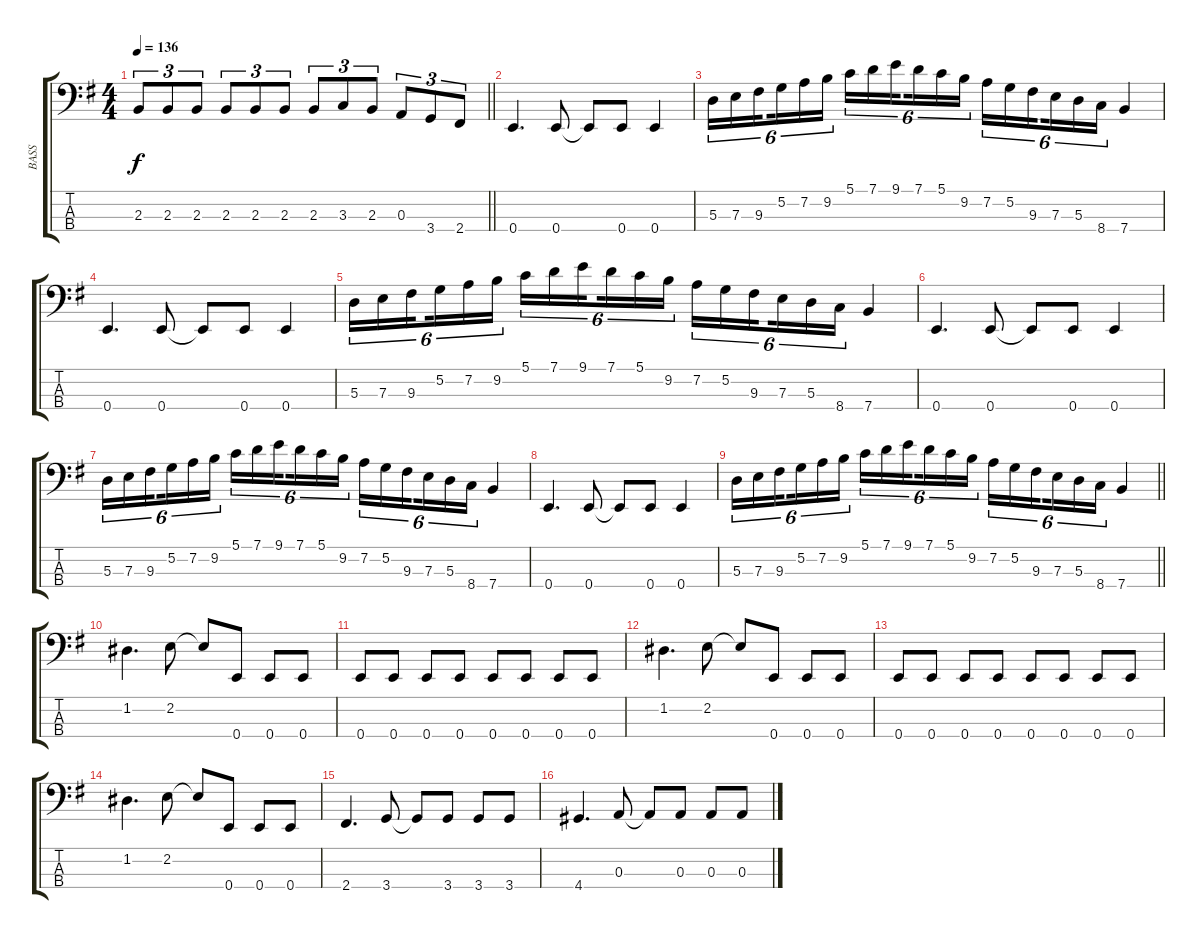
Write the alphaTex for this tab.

\track ("BASS" "BASS") {instrument electricbassfinger}
\staff {score tabs}
\tuning (G2 D2 A1 E1) {hide}
\ts (4 4)
\tempo 136
\clef f4
\barLineRight lightlight
\ks eminor
2.3.8{tu (3 2) dy f} 2.3.8{tu (3 2)} 2.3.8{tu (3 2)} 2.3.8{tu (3 2)} 2.3.8{tu (3 2)} 2.3.8{tu (3 2)} 2.3.8{tu (3 2)} 3.3.8{tu (3 2)} 2.3.8{tu (3 2)} 0.3.8{tu (3 2)} 3.4.8{tu (3 2)} 2.4.8{tu (3 2)} |
0.4.4{d} 0.4.8 0.4{t}.8 0.4.8 0.4.4 |
5.3.16{tu (6 4)} 7.3.16{tu (6 4)} 9.3.16{tu (6 4) beam splitsecondary} 5.2.16{tu (6 4)} 7.2.16{tu (6 4)} 9.2.16{tu (6 4)} 5.1.16{tu (6 4)} 7.1.16{tu (6 4)} 9.1.16{tu (6 4) beam splitsecondary} 7.1.16{tu (6 4)} 5.1.16{tu (6 4)} 9.2.16{tu (6 4)} 7.2.16{tu (6 4)} 5.2.16{tu (6 4)} 9.3.16{tu (6 4) beam splitsecondary} 7.3.16{tu (6 4)} 5.3.16{tu (6 4)} 8.4.16{tu (6 4)} 7.4.4 |
0.4.4{d} 0.4.8 0.4{t}.8 0.4.8 0.4.4 |
5.3.16{tu (6 4)} 7.3.16{tu (6 4)} 9.3.16{tu (6 4) beam splitsecondary} 5.2.16{tu (6 4)} 7.2.16{tu (6 4)} 9.2.16{tu (6 4)} 5.1.16{tu (6 4)} 7.1.16{tu (6 4)} 9.1.16{tu (6 4) beam splitsecondary} 7.1.16{tu (6 4)} 5.1.16{tu (6 4)} 9.2.16{tu (6 4)} 7.2.16{tu (6 4)} 5.2.16{tu (6 4)} 9.3.16{tu (6 4) beam splitsecondary} 7.3.16{tu (6 4)} 5.3.16{tu (6 4)} 8.4.16{tu (6 4)} 7.4.4 |
0.4.4{d} 0.4.8 0.4{t}.8 0.4.8 0.4.4 |
5.3.16{tu (6 4)} 7.3.16{tu (6 4)} 9.3.16{tu (6 4) beam splitsecondary} 5.2.16{tu (6 4)} 7.2.16{tu (6 4)} 9.2.16{tu (6 4)} 5.1.16{tu (6 4)} 7.1.16{tu (6 4)} 9.1.16{tu (6 4) beam splitsecondary} 7.1.16{tu (6 4)} 5.1.16{tu (6 4)} 9.2.16{tu (6 4)} 7.2.16{tu (6 4)} 5.2.16{tu (6 4)} 9.3.16{tu (6 4) beam splitsecondary} 7.3.16{tu (6 4)} 5.3.16{tu (6 4)} 8.4.16{tu (6 4)} 7.4.4 |
0.4.4{d} 0.4.8 0.4{t}.8 0.4.8 0.4.4 |
\barLineRight lightlight
5.3.16{tu (6 4)} 7.3.16{tu (6 4)} 9.3.16{tu (6 4) beam splitsecondary} 5.2.16{tu (6 4)} 7.2.16{tu (6 4)} 9.2.16{tu (6 4)} 5.1.16{tu (6 4)} 7.1.16{tu (6 4)} 9.1.16{tu (6 4) beam splitsecondary} 7.1.16{tu (6 4)} 5.1.16{tu (6 4)} 9.2.16{tu (6 4)} 7.2.16{tu (6 4)} 5.2.16{tu (6 4)} 9.3.16{tu (6 4) beam splitsecondary} 7.3.16{tu (6 4)} 5.3.16{tu (6 4)} 8.4.16{tu (6 4)} 7.4.4 |
1.2.4{d} 2.2.8 2.2{t}.8 0.4.8 0.4.8 0.4.8 |
0.4.8 0.4.8 0.4.8 0.4.8 0.4.8 0.4.8 0.4.8 0.4.8 |
1.2.4{d} 2.2.8 2.2{t}.8 0.4.8 0.4.8 0.4.8 |
0.4.8 0.4.8 0.4.8 0.4.8 0.4.8 0.4.8 0.4.8 0.4.8 |
1.2.4{d} 2.2.8 2.2{t}.8 0.4.8 0.4.8 0.4.8 |
2.4.4{d} 3.4.8 3.4{t}.8 3.4.8 3.4.8 3.4.8 |
4.4.4{d} 0.3.8 0.3{t}.8 0.3.8 0.3.8 0.3.8
